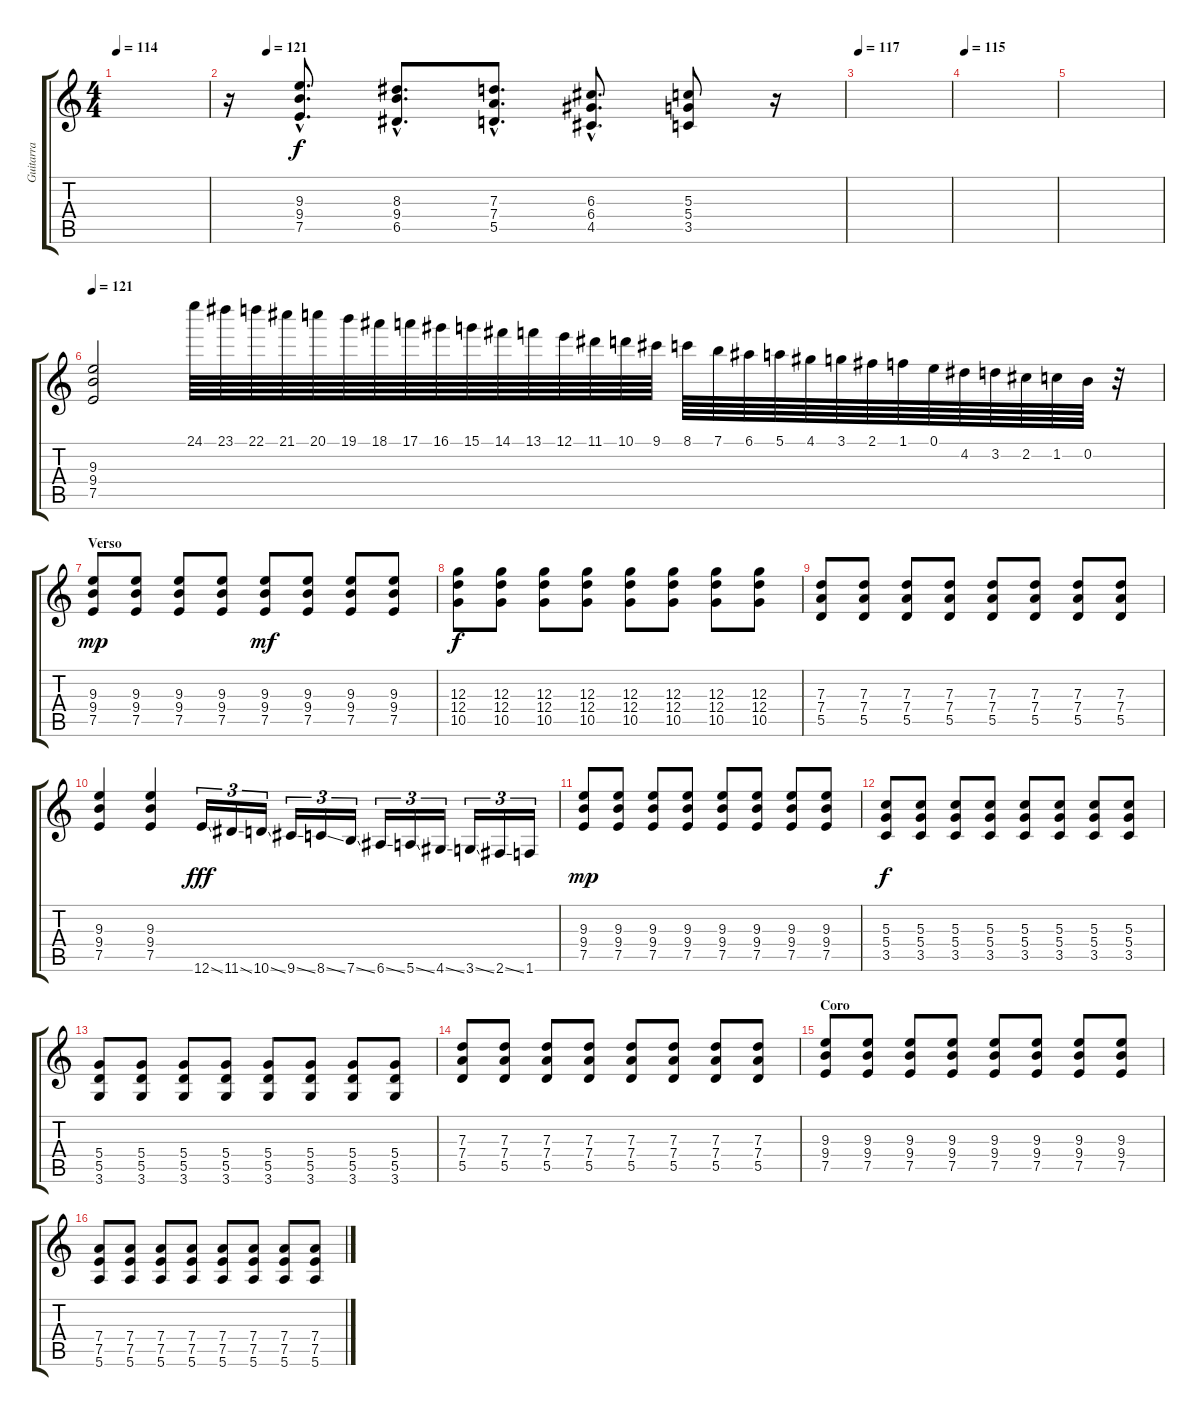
\track ("Guitarra" "Guitarra") {instrument distortionguitar}
\staff {score tabs}
\tuning (E4 B3 G3 D3 A2 E2) {hide}
\ts (4 4)
\tempo 114
\clef g2
\ks c
|
\tempo (121 0.0625)
r.16 (9.3{hac} 9.4{hac} 7.5{hac}).8{d} (8.3{hac} 9.4{hac} 6.5{hac}).8{d} (7.3{hac} 7.4{hac} 5.5{hac}).8{d} (6.3{hac} 6.4{hac} 4.5{hac}).8{d} (5.3 5.4 3.5).8 r.16 |
\tempo 117
|
\tempo 115
|
|
\tempo 121
(9.3 9.4 7.5).2 24.1.64 23.1.64 22.1.64 21.1.64 20.1.64 19.1.64 18.1.64 17.1.64 16.1.64 15.1.64 14.1.64 13.1.64 12.1.64 11.1.64 10.1.64 9.1.64 8.1.64 7.1.64 6.1.64 5.1.64 4.1.64 3.1.64 2.1.64 1.1.64 0.1.64 4.2.64 3.2.64 2.2.64 1.2.64 0.2.64 r.32 |
\section ("" "Verso")
(9.3 9.4 7.5).8{dy mp} (9.3 9.4 7.5).8 (9.3 9.4 7.5).8 (9.3 9.4 7.5).8 (9.3 9.4 7.5).8{dy mf} (9.3 9.4 7.5).8 (9.3 9.4 7.5).8 (9.3 9.4 7.5).8 |
(12.3 12.4 10.5).8{dy f} (12.3 12.4 10.5).8 (12.3 12.4 10.5).8 (12.3 12.4 10.5).8 (12.3 12.4 10.5).8 (12.3 12.4 10.5).8 (12.3 12.4 10.5).8 (12.3 12.4 10.5).8 |
(7.3 7.4 5.5).8 (7.3 7.4 5.5).8 (7.3 7.4 5.5).8 (7.3 7.4 5.5).8 (7.3 7.4 5.5).8 (7.3 7.4 5.5).8 (7.3 7.4 5.5).8 (7.3 7.4 5.5).8 |
(9.3 9.4 7.5).4 (9.3 9.4 7.5).4 12.6{ss}.16{tu (3 2) dy fff} 11.6{ss}.16{tu (3 2)} 10.6{ss}.16{tu (3 2)} 9.6{ss}.16{tu (3 2)} 8.6{ss}.16{tu (3 2)} 7.6{ss}.16{tu (3 2)} 6.6{ss}.16{tu (3 2)} 5.6{ss}.16{tu (3 2)} 4.6{ss}.16{tu (3 2)} 3.6{ss}.16{tu (3 2)} 2.6{ss}.16{tu (3 2)} 1.6.16{tu (3 2)} |
(9.3 9.4 7.5).8{dy mp} (9.3 9.4 7.5).8 (9.3 9.4 7.5).8 (9.3 9.4 7.5).8 (9.3 9.4 7.5).8 (9.3 9.4 7.5).8 (9.3 9.4 7.5).8 (9.3 9.4 7.5).8 |
(5.3 5.4 3.5).8{dy f} (5.3 5.4 3.5).8 (5.3 5.4 3.5).8 (5.3 5.4 3.5).8 (5.3 5.4 3.5).8 (5.3 5.4 3.5).8 (5.3 5.4 3.5).8 (5.3 5.4 3.5).8 |
(5.4 5.5 3.6).8 (5.4 5.5 3.6).8 (5.4 5.5 3.6).8 (5.4 5.5 3.6).8 (5.4 5.5 3.6).8 (5.4 5.5 3.6).8 (5.4 5.5 3.6).8 (5.4 5.5 3.6).8 |
(7.3 7.4 5.5).8 (7.3 7.4 5.5).8 (7.3 7.4 5.5).8 (7.3 7.4 5.5).8 (7.3 7.4 5.5).8 (7.3 7.4 5.5).8 (7.3 7.4 5.5).8 (7.3 7.4 5.5).8 |
\section ("" "Coro")
(9.3 9.4 7.5).8 (9.3 9.4 7.5).8 (9.3 9.4 7.5).8 (9.3 9.4 7.5).8 (9.3 9.4 7.5).8 (9.3 9.4 7.5).8 (9.3 9.4 7.5).8 (9.3 9.4 7.5).8 |
(7.4 7.5 5.6).8 (7.4 7.5 5.6).8 (7.4 7.5 5.6).8 (7.4 7.5 5.6).8 (7.4 7.5 5.6).8 (7.4 7.5 5.6).8 (7.4 7.5 5.6).8 (7.4 7.5 5.6).8
